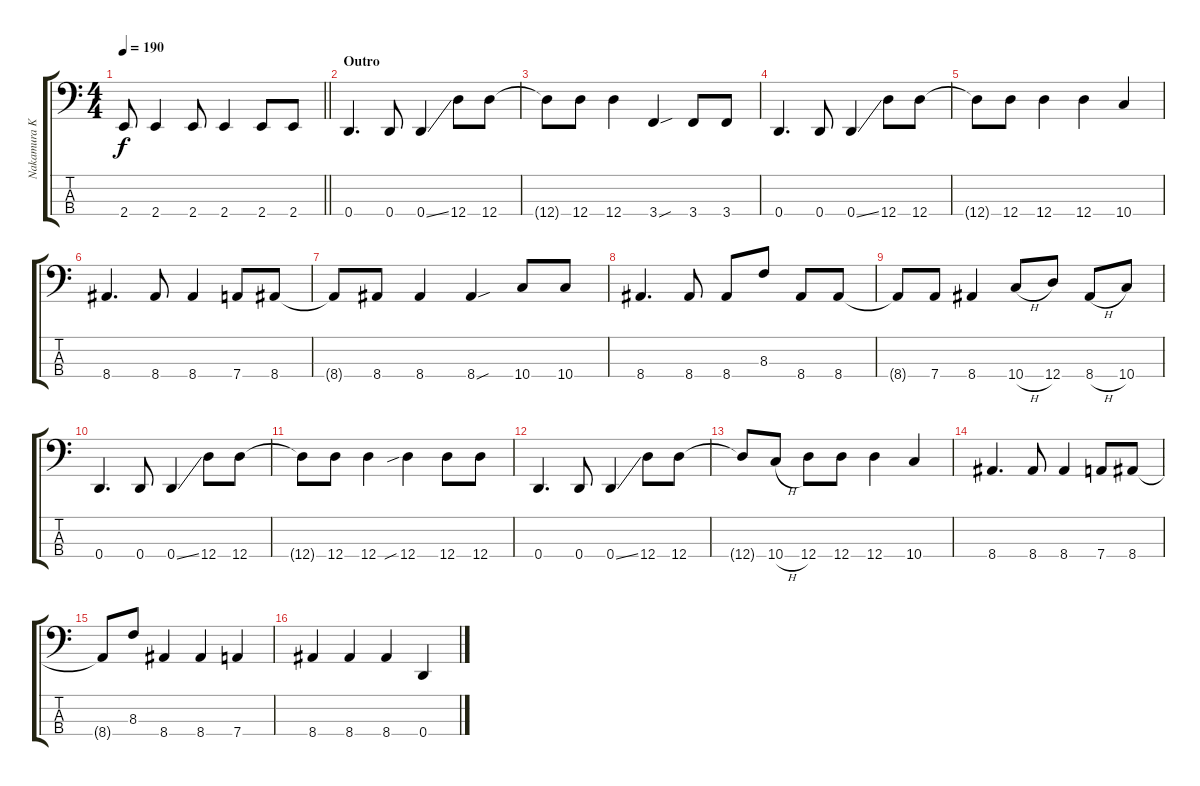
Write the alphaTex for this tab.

\track ("Nakamura Kazuhiko" "Nakamura K") {instrument electricbassfinger}
\staff {score tabs}
\tuning (G2 D2 A1 D1) {hide}
\ts (4 4)
\tempo 190
\clef f4
\barLineRight lightlight
\ks c
2.4.8{dy f} 2.4.4 2.4.8 2.4.4 2.4.8 2.4.8 |
\section ("" "Outro")
0.4.4{d} 0.4.8 0.4{ss}.4 12.4.8 12.4.8 |
12.4{t}.8 12.4.8 12.4.4 3.4{sou}.4 3.4.8 3.4.8 |
0.4.4{d} 0.4.8 0.4{ss}.4 12.4.8 12.4.8 |
12.4{t}.8 12.4.8 12.4.4 12.4.4 10.4.4 |
8.4.4{d} 8.4.8 8.4.4 7.4.8 8.4.8 |
8.4{t}.8 8.4.8 8.4.4 8.4{sou}.4 10.4.8 10.4.8 |
8.4.4{d} 8.4.8 8.4.8 8.3.8 8.4.8 8.4.8 |
8.4{t}.8 7.4.8 8.4.4 10.4{h}.8 12.4.8 8.4{h}.8 10.4.8 |
0.4.4{d} 0.4.8 0.4{ss}.4 12.4.8 12.4.8 |
12.4{t}.8 12.4.8 12.4.4 12.4{sib}.4 12.4.8 12.4.8 |
0.4.4{d} 0.4.8 0.4{ss}.4 12.4.8 12.4.8 |
12.4{t}.8 10.4{h}.8 12.4.8 12.4.8 12.4.4 10.4.4 |
8.4.4{d} 8.4.8 8.4.4 7.4.8 8.4.8 |
8.4{t}.8 8.3.8 8.4.4 8.4.4 7.4.4 |
8.4.4 8.4.4 8.4.4 0.4.4
